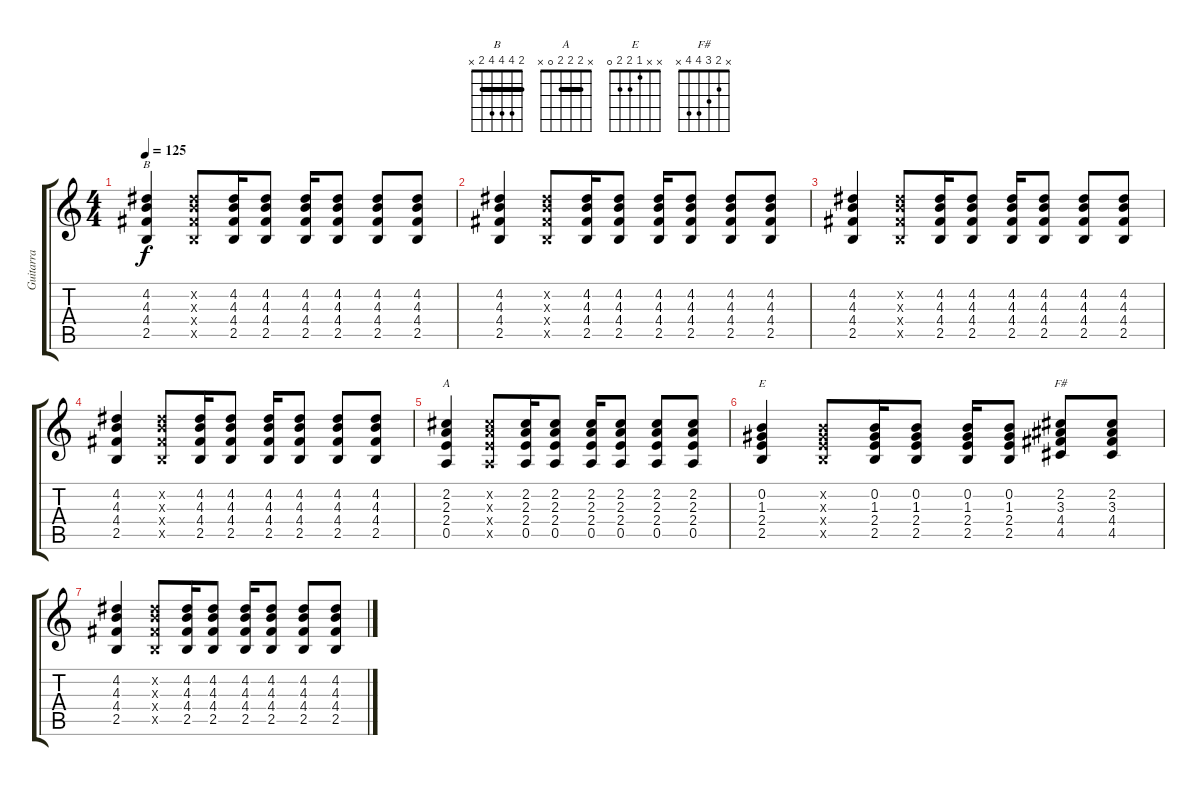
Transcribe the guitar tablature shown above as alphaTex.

\track ("Guitarra" "Guitarra") {instrument overdrivenguitar}
\staff {score tabs}
\tuning (E4 B3 G3 D3 A2 E2) {hide}
\chord ("B" 2 4 4 4 2 x) {barre 2}
\chord ("A" x 2 2 2 0 x) {barre 2}
\chord ("E" x x 1 2 2 0)
\chord ("F#" x 2 3 4 4 x)
\ts (4 4)
\tempo 125
\clef g2
\ks c
(4.2 4.3 4.4 2.5).4{ch "B" dy f volume 8 instrument acousticguitarnylon} (4.2{x} 4.3{x} 4.4{x} 2.5{x}).8 (4.2 4.3 4.4 2.5).16 (4.2 4.3 4.4 2.5).8 (4.2 4.3 4.4 2.5).16 (4.2 4.3 4.4 2.5).8 (4.2 4.3 4.4 2.5).8 (4.2 4.3 4.4 2.5).8 |
(4.2 4.3 4.4 2.5).4 (4.2{x} 4.3{x} 4.4{x} 2.5{x}).8 (4.2 4.3 4.4 2.5).16 (4.2 4.3 4.4 2.5).8 (4.2 4.3 4.4 2.5).16 (4.2 4.3 4.4 2.5).8 (4.2 4.3 4.4 2.5).8 (4.2 4.3 4.4 2.5).8 |
(4.2 4.3 4.4 2.5).4 (4.2{x} 4.3{x} 4.4{x} 2.5{x}).8 (4.2 4.3 4.4 2.5).16 (4.2 4.3 4.4 2.5).8 (4.2 4.3 4.4 2.5).16 (4.2 4.3 4.4 2.5).8 (4.2 4.3 4.4 2.5).8 (4.2 4.3 4.4 2.5).8 |
(4.2 4.3 4.4 2.5).4 (4.2{x} 4.3{x} 4.4{x} 2.5{x}).8 (4.2 4.3 4.4 2.5).16 (4.2 4.3 4.4 2.5).8 (4.2 4.3 4.4 2.5).16 (4.2 4.3 4.4 2.5).8 (4.2 4.3 4.4 2.5).8 (4.2 4.3 4.4 2.5).8 |
(2.2 2.3 2.4 0.5).4{ch "A"} (2.2{x} 2.3{x} 2.4{x} 0.5{x}).8 (2.2 2.3 2.4 0.5).16 (2.2 2.3 2.4 0.5).8 (2.2 2.3 2.4 0.5).16 (2.2 2.3 2.4 0.5).8 (2.2 2.3 2.4 0.5).8 (2.2 2.3 2.4 0.5).8 |
(0.2 1.3 2.4 2.5).4{ch "E"} (0.2{x} 1.3{x} 2.4{x} 2.5{x}).8 (0.2 1.3 2.4 2.5).16 (0.2 1.3 2.4 2.5).8 (0.2 1.3 2.4 2.5).16 (0.2 1.3 2.4 2.5).8 (2.2 3.3 4.4 4.5).8{ch "F#"} (2.2 3.3 4.4 4.5).8 |
(4.2 4.3 4.4 2.5).4 (4.2{x} 4.3{x} 4.4{x} 2.5{x}).8 (4.2 4.3 4.4 2.5).16 (4.2 4.3 4.4 2.5).8 (4.2 4.3 4.4 2.5).16 (4.2 4.3 4.4 2.5).8 (4.2 4.3 4.4 2.5).8 (4.2 4.3 4.4 2.5).8
